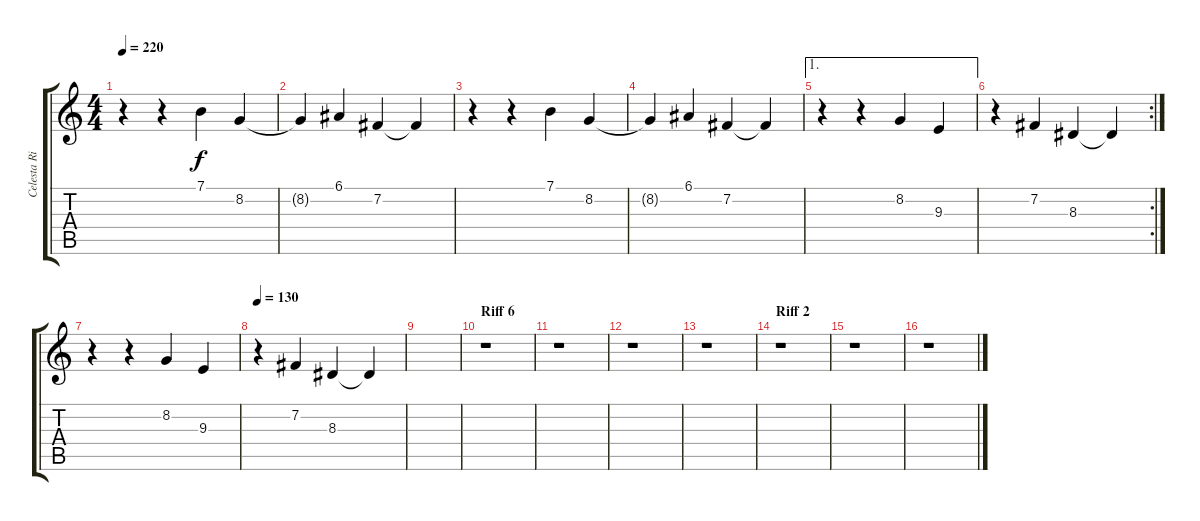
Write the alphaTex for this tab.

\track ("Celesta Right Hand" "Celesta Ri") {instrument celesta}
\staff {score tabs}
\tuning (E4 B3 G3 D3 A2 E2) {hide}
\ts (4 4)
\tempo 220
\clef g2
\ks c
r.4{dy f} r.4 7.1.4 8.2.4 |
8.2{t}.4 6.1.4 7.2.4 7.2{t}.4 |
r.4 r.4 7.1.4 8.2.4 |
8.2{t}.4 6.1.4 7.2.4 7.2{t}.4 |
\ae 1
r.4 r.4 8.2.4 9.3.4 |
\rc 2
r.4 7.2.4 8.3.4 8.3{t}.4 |
r.4 r.4 8.2.4 9.3.4 |
\tempo 130
r.4 7.2.4 8.3.4 8.3{t}.4 |
|
\section ("" "Riff 6")
r.1 |
r.1 |
r.1 |
r.1 |
\section ("" "Riff 2")
r.1 |
r.1 |
r.1
